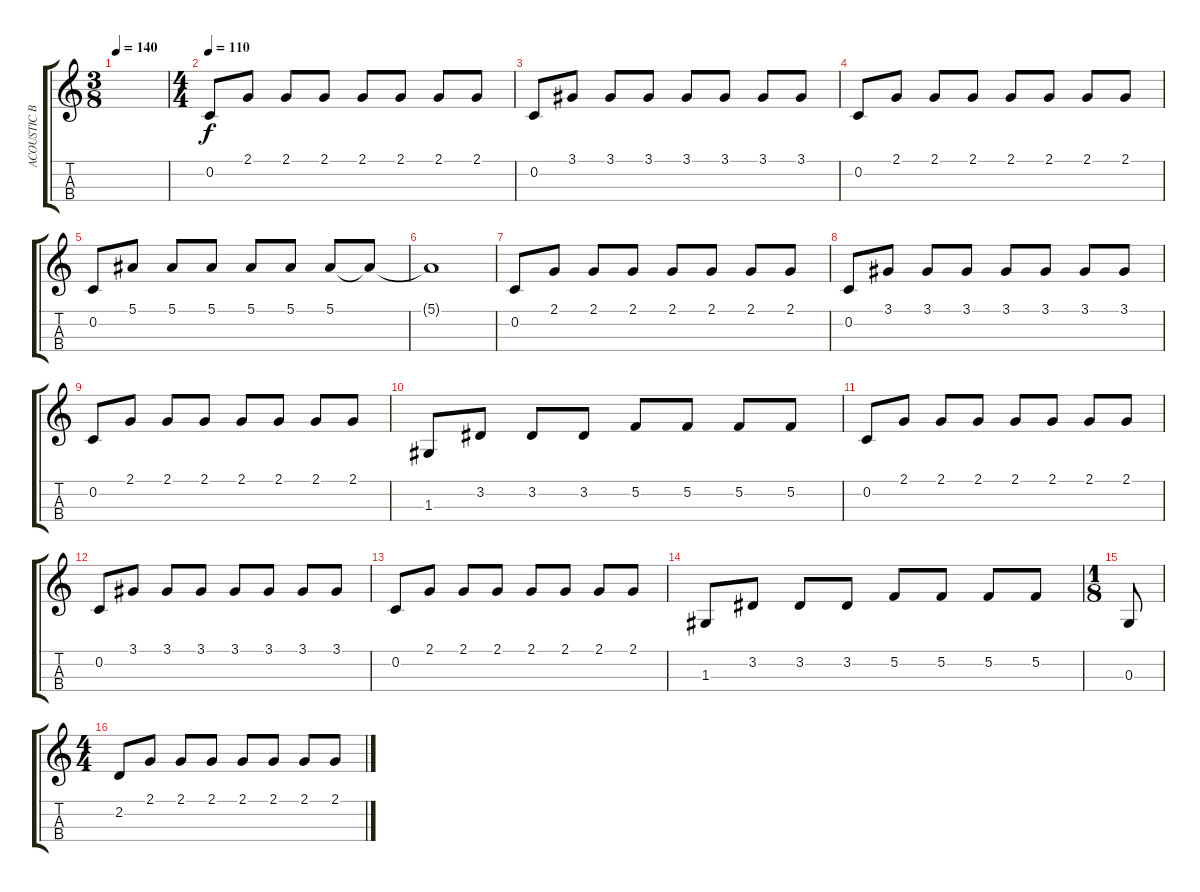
\track ("ACOUSTIC BASS" "ACOUSTIC B") {instrument acousticbass}
\staff {score tabs}
\tuning (F3 C3 G2 D2) {hide}
\ts (3 8)
\tempo 140
\clef g2
\ks c
|
\ts (4 4)
\tempo 110
0.2.8 2.1.8 2.1.8 2.1.8 2.1.8 2.1.8 2.1.8 2.1.8 |
0.2.8 3.1.8 3.1.8 3.1.8 3.1.8 3.1.8 3.1.8 3.1.8 |
0.2.8 2.1.8 2.1.8 2.1.8 2.1.8 2.1.8 2.1.8 2.1.8 |
0.2.8 5.1.8 5.1.8 5.1.8 5.1.8 5.1.8 5.1.8 5.1{t}.8 |
5.1{t}.1 |
0.2.8 2.1.8 2.1.8 2.1.8 2.1.8 2.1.8 2.1.8 2.1.8 |
0.2.8 3.1.8 3.1.8 3.1.8 3.1.8 3.1.8 3.1.8 3.1.8 |
0.2.8 2.1.8 2.1.8 2.1.8 2.1.8 2.1.8 2.1.8 2.1.8 |
1.3.8 3.2.8 3.2.8 3.2.8 5.2.8 5.2.8 5.2.8 5.2.8 |
0.2.8 2.1.8 2.1.8 2.1.8 2.1.8 2.1.8 2.1.8 2.1.8 |
0.2.8 3.1.8 3.1.8 3.1.8 3.1.8 3.1.8 3.1.8 3.1.8 |
0.2.8 2.1.8 2.1.8 2.1.8 2.1.8 2.1.8 2.1.8 2.1.8 |
1.3.8 3.2.8 3.2.8 3.2.8 5.2.8 5.2.8 5.2.8 5.2.8 |
\ts (1 8)
0.3.8 |
\ts (4 4)
2.2.8 2.1.8 2.1.8 2.1.8 2.1.8 2.1.8 2.1.8 2.1.8
